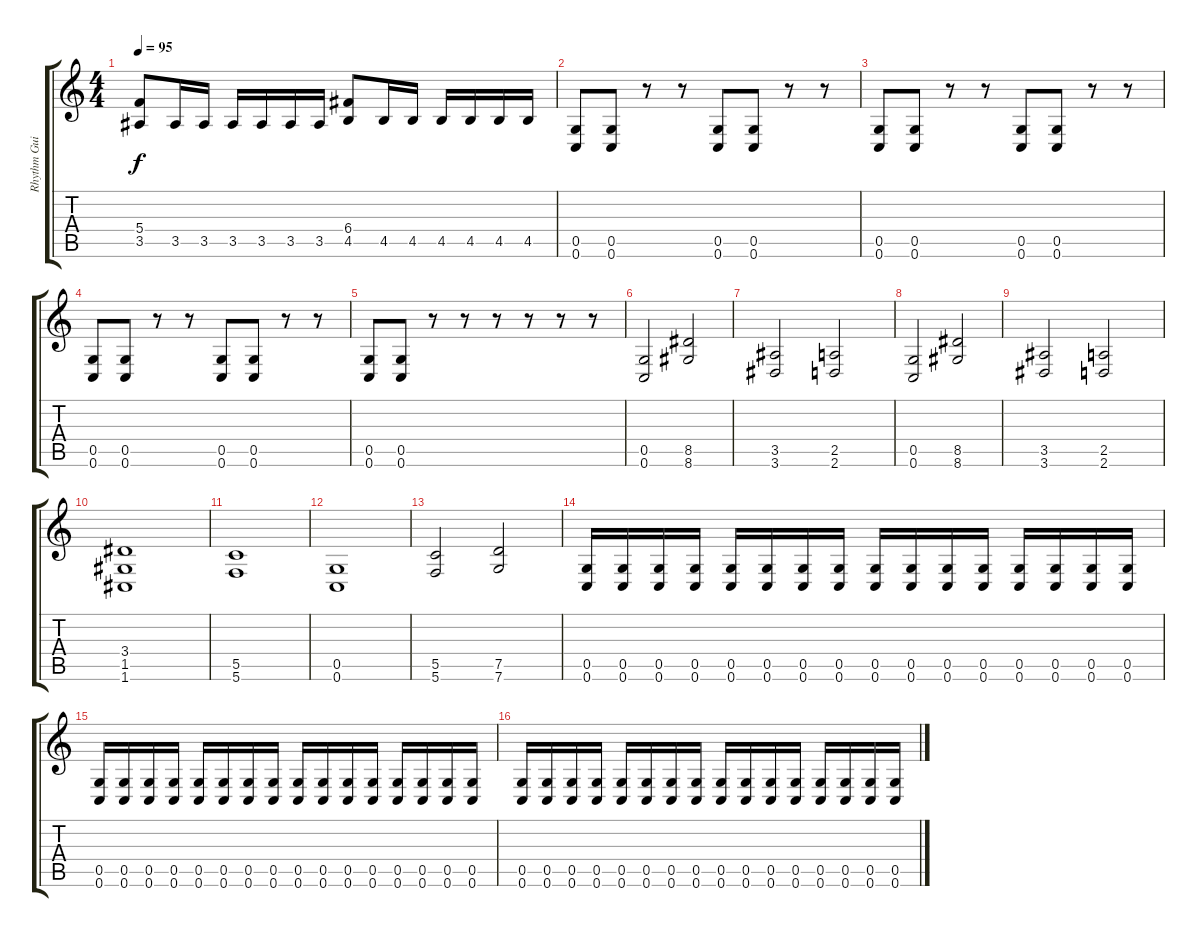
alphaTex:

\track ("Rhythm Guitar" "Rhythm Gui") {instrument overdrivenguitar}
\staff {score tabs}
\tuning (D4 A3 F3 C3 G2 C2) {hide}
\ts (4 4)
\tempo 95
\clef g2
\ks c
(5.4 3.5).8{dy f} 3.5.16 3.5.16 3.5.16 3.5.16 3.5.16 3.5.16 (6.4 4.5).8 4.5.16 4.5.16 4.5.16 4.5.16 4.5.16 4.5.16 |
(0.5 0.6).8 (0.5 0.6).8 r.8 r.8 (0.5 0.6).8 (0.5 0.6).8 r.8 r.8 |
(0.5 0.6).8 (0.5 0.6).8 r.8 r.8 (0.5 0.6).8 (0.5 0.6).8 r.8 r.8 |
(0.5 0.6).8 (0.5 0.6).8 r.8 r.8 (0.5 0.6).8 (0.5 0.6).8 r.8 r.8 |
(0.5 0.6).8 (0.5 0.6).8 r.8 r.8 r.8 r.8 r.8 r.8 |
(0.5 0.6).2 (8.5 8.6).2 |
(3.5 3.6).2 (2.5 2.6).2 |
(0.5 0.6).2 (8.5 8.6).2 |
(3.5 3.6).2 (2.5 2.6).2 |
(3.4 1.5 1.6).1 |
(5.5 5.6).1 |
(0.5 0.6).1 |
(5.5 5.6).2 (7.5 7.6).2 |
(0.5 0.6).16 (0.5 0.6).16 (0.5 0.6).16 (0.5 0.6).16 (0.5 0.6).16 (0.5 0.6).16 (0.5 0.6).16 (0.5 0.6).16 (0.5 0.6).16 (0.5 0.6).16 (0.5 0.6).16 (0.5 0.6).16 (0.5 0.6).16 (0.5 0.6).16 (0.5 0.6).16 (0.5 0.6).16 |
(0.5 0.6).16 (0.5 0.6).16 (0.5 0.6).16 (0.5 0.6).16 (0.5 0.6).16 (0.5 0.6).16 (0.5 0.6).16 (0.5 0.6).16 (0.5 0.6).16 (0.5 0.6).16 (0.5 0.6).16 (0.5 0.6).16 (0.5 0.6).16 (0.5 0.6).16 (0.5 0.6).16 (0.5 0.6).16 |
(0.5 0.6).16 (0.5 0.6).16 (0.5 0.6).16 (0.5 0.6).16 (0.5 0.6).16 (0.5 0.6).16 (0.5 0.6).16 (0.5 0.6).16 (0.5 0.6).16 (0.5 0.6).16 (0.5 0.6).16 (0.5 0.6).16 (0.5 0.6).16 (0.5 0.6).16 (0.5 0.6).16 (0.5 0.6).16
